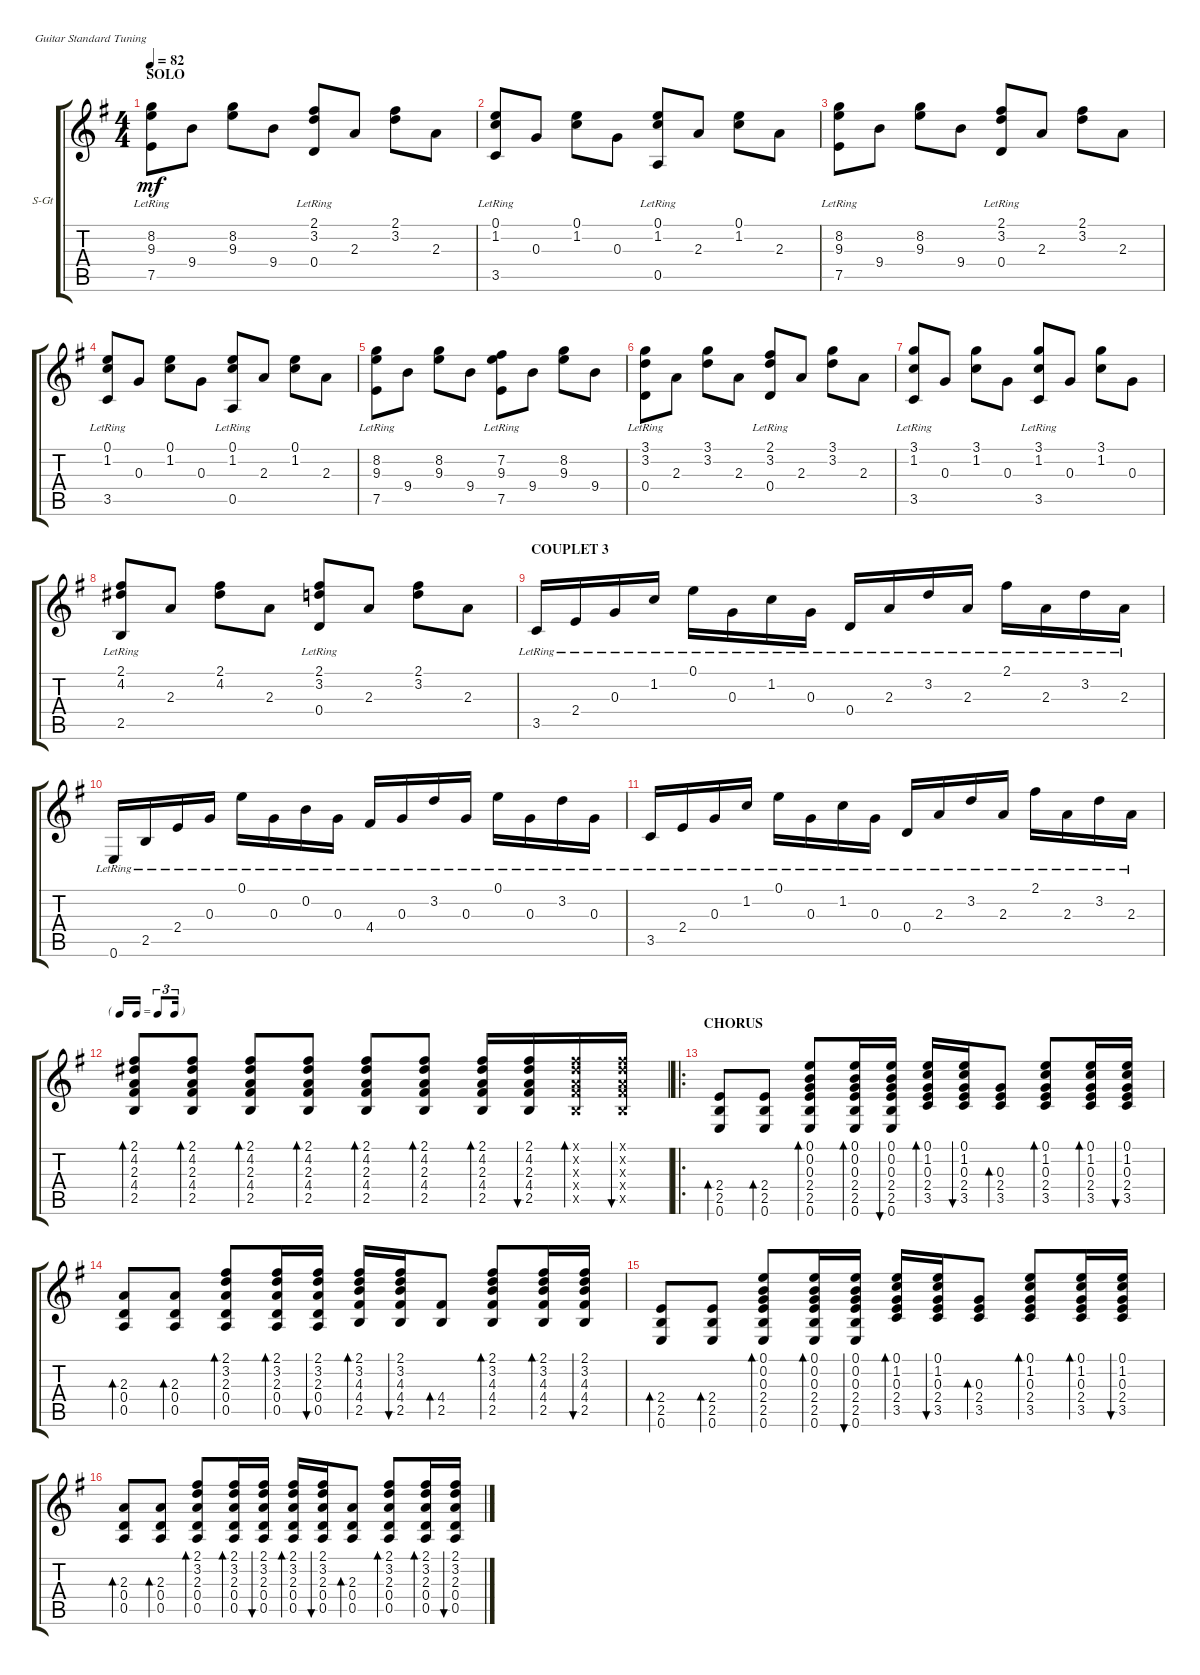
\defaultSystemsLayout 4
\bracketExtendMode groupsimilarinstruments
\firstSystemTrackNameOrientation horizontal
\otherSystemsTrackNameOrientation horizontal
\track ("Steel Guitar" "S-Gt") {instrument acousticguitarsteel}
\staff {score tabs}
\tuning (E4 B3 G3 D3 A2 E2)
\ts (4 4)
\section ("" "SOLO")
\tempo 82
\clef g2
\ks eminor
(7.5{lr} 8.2 9.3).8{dy mf} 9.4.8 (8.2 9.3).8 9.4.8 (0.4{lr} 2.1 3.2).8 2.3.8 (2.1 3.2).8 2.3.8 |
(3.5{lr} 0.1 1.2).8 0.3.8 (0.1 1.2).8 0.3.8 (0.5{lr} 0.1 1.2).8 2.3.8 (0.1 1.2).8 2.3.8 |
(7.5{lr} 8.2 9.3).8 9.4.8 (8.2 9.3).8 9.4.8 (0.4{lr} 2.1 3.2).8 2.3.8 (2.1 3.2).8 2.3.8 |
(3.5{lr} 0.1 1.2).8 0.3.8 (0.1 1.2).8 0.3.8 (0.5{lr} 0.1 1.2).8 2.3.8 (0.1 1.2).8 2.3.8 |
(7.5{lr} 8.2 9.3).8 9.4.8 (8.2 9.3).8 9.4.8 (7.5{lr} 7.2 9.3).8 9.4.8 (8.2 9.3).8 9.4.8 |
(0.4{lr} 3.1 3.2).8 2.3.8 (3.1 3.2).8 2.3.8 (0.4{lr} 2.1 3.2).8 2.3.8 (3.1 3.2).8 2.3.8 |
(3.5{lr} 3.1 1.2).8 0.3.8 (3.1 1.2).8 0.3.8 (3.5{lr} 3.1 1.2).8 0.3.8 (3.1 1.2).8 0.3.8 |
(2.5{lr} 2.1 4.2).8 2.3.8 (2.1 4.2).8 2.3.8 (0.4{lr} 2.1 3.2).8 2.3.8 (2.1 3.2).8 2.3.8 |
\section ("" "COUPLET 3")
3.5{lr}.16 2.4{lr}.16 0.3{lr}.16 1.2{lr}.16 0.1{lr}.16 0.3{lr}.16 1.2{lr}.16 0.3{lr}.16 0.4{lr}.16 2.3{lr}.16 3.2{lr}.16 2.3{lr}.16 2.1{lr}.16 2.3{lr}.16 3.2{lr}.16 2.3{lr}.16 |
0.6{lr}.16 2.5{lr}.16 2.4{lr}.16 0.3{lr}.16 0.1{lr}.16 0.3{lr}.16 0.2{lr}.16 0.3{lr}.16 4.4{lr}.16 0.3{lr}.16 3.2{lr}.16 0.3{lr}.16 0.1{lr}.16 0.3{lr}.16 3.2{lr}.16 0.3{lr}.16 |
3.5{lr}.16 2.4{lr}.16 0.3{lr}.16 1.2{lr}.16 0.1{lr}.16 0.3{lr}.16 1.2{lr}.16 0.3{lr}.16 0.4{lr}.16 2.3{lr}.16 3.2{lr}.16 2.3{lr}.16 2.1{lr}.16 2.3{lr}.16 3.2{lr}.16 2.3{lr}.16 |
\tf triplet16th
(2.5 4.4 2.3 4.2 2.1).8{bd 30} (2.5 4.4 2.3 4.2 2.1).8{bd 30} (2.5 4.4 2.3 4.2 2.1).8{bd 30} (2.5 4.4 2.3 4.2 2.1).8{bd 30} (2.5 4.4 2.3 4.2 2.1).8{bd 30} (2.5 4.4 2.3 4.2 2.1).8{bd 30} (2.5 4.4 2.3 4.2 2.1).16{bd 30} (2.5 4.4 2.3 4.2 2.1).16{bu 30} (2.5{x} 4.4{x} 2.3{x} 4.2{x} 2.1{x}).16{bd 30} (2.5{x} 4.4{x} 2.3{x} 4.2{x} 2.1{x}).16{bu 30} |
\ro
\section ("" "CHORUS")
(0.6 2.5 2.4).8{bd 30} (0.6 2.5 2.4).8{bd 30} (0.6 2.5 2.4 0.3 0.2 0.1).8{bd 30} (0.6 2.5 2.4 0.3 0.2 0.1).16{bd 30} (0.6 2.5 2.4 0.3 0.2 0.1).16{bu 30} (3.5 2.4 0.3 1.2 0.1).16{bd 30} (3.5 2.4 0.3 1.2 0.1).16{bu 30} (3.5 2.4 0.3).8{bd 30} (3.5 2.4 0.3 1.2 0.1).8{bd 30} (3.5 2.4 0.3 1.2 0.1).16{bd 30} (3.5 2.4 0.3 1.2 0.1).16{bu 30} |
(0.5 0.4 2.3).8{bd 30} (0.5 0.4 2.3).8{bd 30} (0.5 0.4 2.3 3.2 2.1).8{bd 30} (0.5 0.4 2.3 3.2 2.1).16{bd 30} (0.5 0.4 2.3 3.2 2.1).16{bu 30} (2.5 4.4 4.3 3.2 2.1).16{bd 30} (2.5 4.4 4.3 3.2 2.1).16{bu 30} (2.5 4.4).8{bd 30} (2.5 4.4 4.3 3.2 2.1).8{bd 30} (2.5 4.4 4.3 3.2 2.1).16{bd 30} (2.5 4.4 4.3 3.2 2.1).16{bu 30} |
(0.6 2.5 2.4).8{bd 30} (0.6 2.5 2.4).8{bd 30} (0.6 2.5 2.4 0.3 0.2 0.1).8{bd 30} (0.6 2.5 2.4 0.3 0.2 0.1).16{bd 30} (0.6 2.5 2.4 0.3 0.2 0.1).16{bu 30} (3.5 2.4 0.3 1.2 0.1).16{bd 30} (3.5 2.4 0.3 1.2 0.1).16{bu 30} (3.5 2.4 0.3).8{bd 30} (3.5 2.4 0.3 1.2 0.1).8{bd 30} (3.5 2.4 0.3 1.2 0.1).16{bd 30} (3.5 2.4 0.3 1.2 0.1).16{bu 30} |
(0.5 0.4 2.3).8{bd 30} (0.5 0.4 2.3).8{bd 30} (0.5 0.4 2.3 3.2 2.1).8{bd 30} (0.5 0.4 2.3 3.2 2.1).16{bd 30} (0.5 0.4 2.3 3.2 2.1).16{bu 30} (0.5 0.4 2.3 3.2 2.1).16{bd 30} (0.5 0.4 2.3 3.2 2.1).16{bu 30} (0.5 0.4 2.3).8{bd 30} (0.5 0.4 2.3 3.2 2.1).8{bd 30} (0.5 0.4 2.3 3.2 2.1).16{bd 30} (0.5 0.4 2.3 3.2 2.1).16{bu 30}
